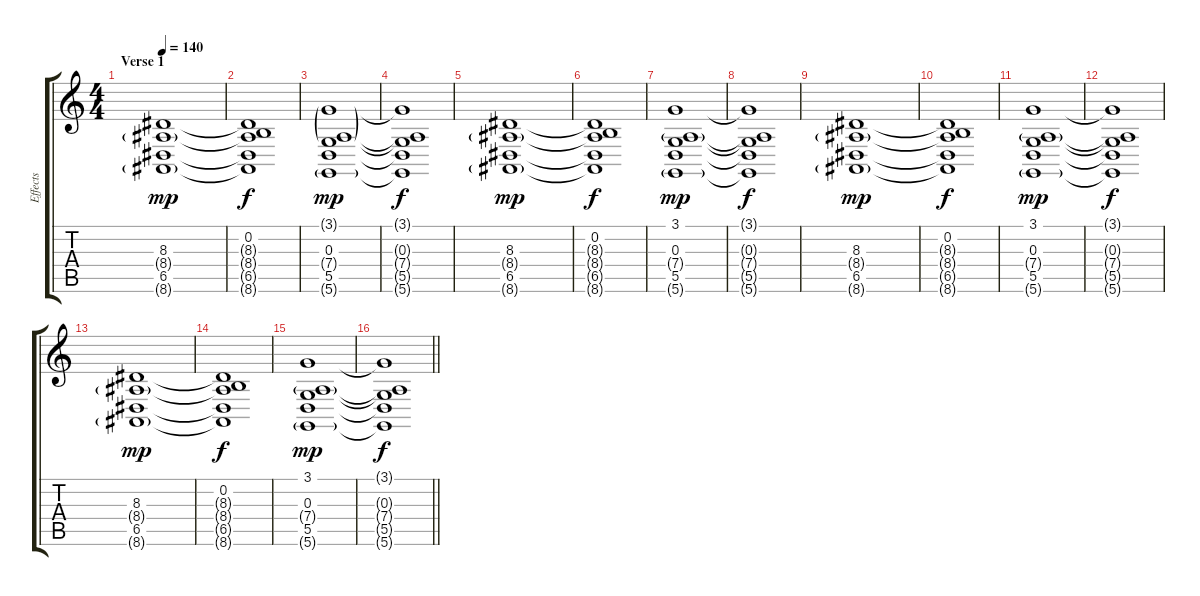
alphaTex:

\track ("Effects" "Effects") {instrument synthstrings1}
\staff {score tabs}
\tuning (E4 B3 G3 D3 A2 D2) {hide}
\ts (4 4)
\section ("" "Verse 1")
\tempo 140
\clef g2
\ks c
(8.3 8.4{g} 6.5 8.6{g}).1{dy mp} |
(0.2 8.3{t} 8.4{t} 6.5{t} 8.6{t}).1{dy f} |
(3.1{g} 0.3 7.4{g} 5.5 5.6{g}).1{dy mp} |
(3.1{t} 0.3{t} 7.4{t} 5.5{t} 5.6{t}).1{dy f} |
(8.3 8.4{g} 6.5 8.6{g}).1{dy mp} |
(0.2 8.3{t} 8.4{t} 6.5{t} 8.6{t}).1{dy f} |
(3.1 0.3 7.4{g} 5.5 5.6{g}).1{dy mp} |
(3.1{t} 0.3{t} 7.4{t} 5.5{t} 5.6{t}).1{dy f} |
(8.3 8.4{g} 6.5 8.6{g}).1{dy mp} |
(0.2 8.3{t} 8.4{t} 6.5{t} 8.6{t}).1{dy f} |
(3.1 0.3 7.4{g} 5.5 5.6{g}).1{dy mp} |
(3.1{t} 0.3{t} 7.4{t} 5.5{t} 5.6{t}).1{dy f} |
(8.3 8.4{g} 6.5 8.6{g}).1{dy mp} |
(0.2 8.3{t} 8.4{t} 6.5{t} 8.6{t}).1{dy f} |
(3.1 0.3 7.4{g} 5.5 5.6{g}).1{dy mp} |
\barLineRight lightlight
(3.1{t} 0.3{t} 7.4{t} 5.5{t} 5.6{t}).1{dy f}
